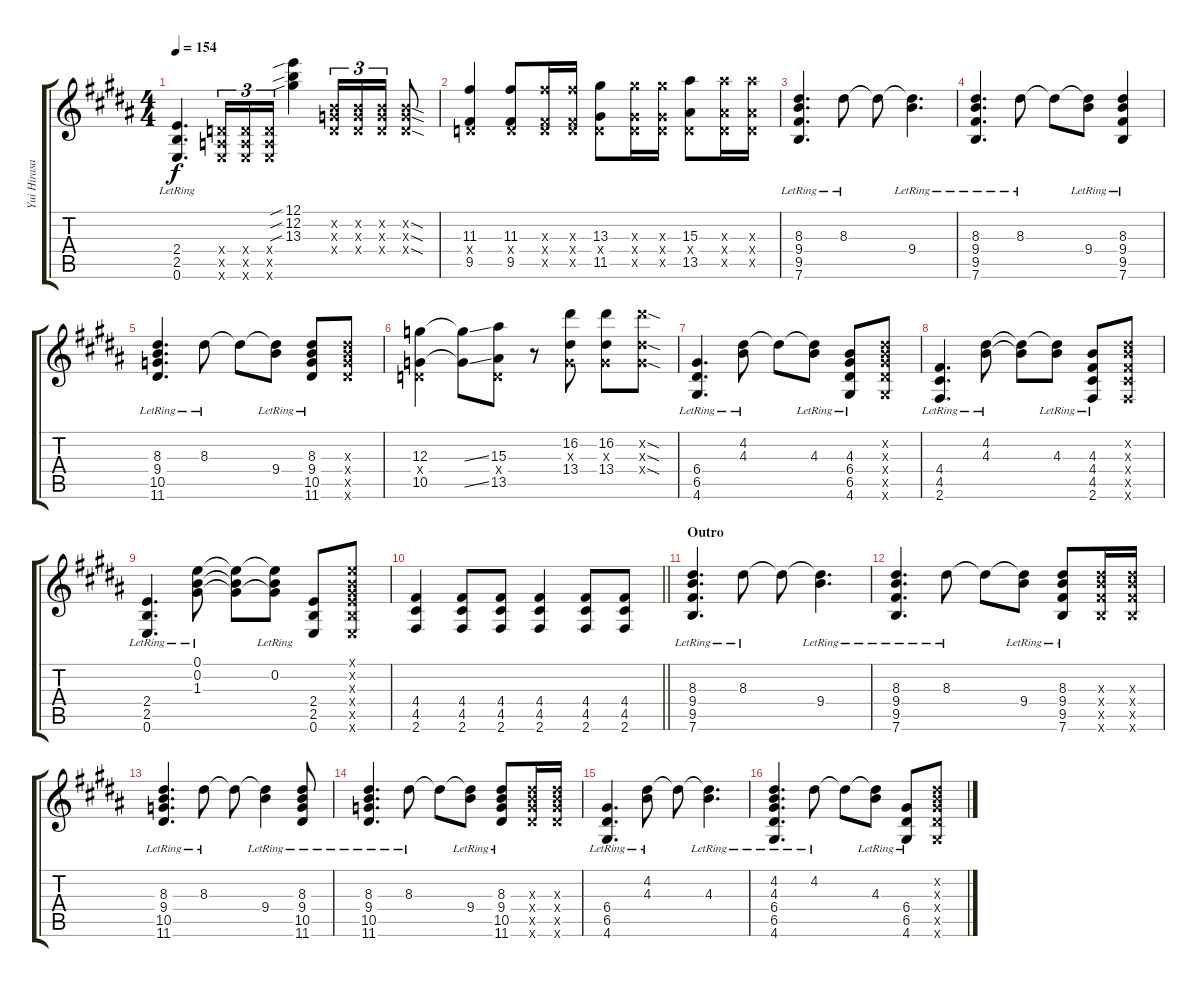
\track ("Yui Hirasawa" "Yui Hirasa") {instrument distortionguitar}
\staff {score tabs}
\tuning (E4 B3 G3 D3 A2 E2) {hide}
\ts (4 4)
\tempo 154
\clef g2
\ks b
(2.4{lr} 2.5{lr} 0.6{lr}).4{d dy f} (0.4{x} 0.5{x} 0.6{x}).16{tu (3 2)} (0.4{x} 0.5{x} 0.6{x}).16{tu (3 2)} (0.4{x} 0.5{x} 0.6{x}).16{tu (3 2)} (12.1{sib} 12.2{sib} 13.3{sib}).4 (0.2{x} 0.3{x} 0.4{x}).16{tu (3 2)} (0.2{x} 0.3{x} 0.4{x}).16{tu (3 2)} (0.2{x} 0.3{x} 0.4{x}).16{tu (3 2)} (0.2{sod x} 0.3{sod x} 0.4{sod x}).8 |
(11.3 0.4{x} 9.5).4 (11.3 0.4{x} 9.5).8 (11.3{x} 0.4{x} 9.5{x}).16 (11.3{x} 0.4{x} 9.5{x}).16 (13.3 0.4{x} 11.5).8 (13.3{x} 0.4{x} 11.5{x}).16 (13.3{x} 0.4{x} 11.5{x}).16 (15.3 0.4{x} 13.5).8 (15.3{x} 0.4{x} 13.5{x}).16 (15.3{x} 0.4{x} 13.5{x}).16 |
(8.3{lr} 9.4{lr} 9.5{lr} 7.6{lr}).4{d} 8.3{lr}.8 8.3{t}.8 (8.3{t} 9.4{lr}).4{d} |
(8.3{lr} 9.4{lr} 9.5{lr} 7.6{lr}).4{d} 8.3{lr}.8 8.3{t}.8 (8.3{t} 9.4{lr}).8 (8.3{lr} 9.4{lr} 9.5{lr} 7.6{lr}).4 |
(8.3{lr} 9.4{lr} 10.5{lr} 11.6{lr}).4{d} 8.3{lr}.8 8.3{t}.8 (8.3{t} 9.4{lr}).8 (8.3{lr} 9.4{lr} 10.5{lr} 11.6{lr}).8 (8.3{x} 9.4{x} 10.5{x} 11.6{x}).8 |
(12.3 0.4{x} 10.5).4 (12.3{ss t} 10.5{ss t}).8 (15.3 0.4{x} 13.5).8 r.8 (16.2 0.3{x} 13.4).8 (16.2 0.3{x} 13.4).8 (16.2{sod x} 0.3{sod x} 13.4{sod x}).8 |
(6.4{lr} 6.5{lr} 4.6{lr}).4{d} (4.2{lr} 4.3{lr}).8 4.2{t}.8 (4.2{t} 4.3{lr}).8 (4.3{lr} 6.4{lr} 6.5{lr} 4.6{lr}).8 (4.2{x} 4.3{x} 6.4{x} 6.5{x} 4.6{x}).8 |
(4.4{lr} 4.5{lr} 2.6{lr}).4{d} (4.2{lr} 4.3{lr}).8 (4.2{t} 4.3{t}).8 (4.2{t} 4.3{lr}).8 (4.3{lr} 4.4{lr} 4.5{lr} 2.6{lr}).8 (4.2{x} 4.3{x} 4.4{x} 4.5{x} 2.6{x}).8 |
(2.4{lr} 2.5{lr} 0.6{lr}).4{d} (0.1{lr} 0.2{lr} 1.3{lr}).8 (0.1{t} 0.2{t} 1.3{t}).8 (0.1{t} 0.2{lr} 1.3{t}).8 (2.4 2.5 0.6).8 (0.1{x} 0.2{x} 1.3{x} 2.4{x} 2.5{x} 0.6{x}).8 |
\barLineRight lightlight
(4.4 4.5 2.6).4 (4.4 4.5 2.6).8 (4.4 4.5 2.6).8 (4.4 4.5 2.6).4 (4.4 4.5 2.6).8 (4.4 4.5 2.6).8 |
\section ("" "Outro")
(8.3{lr} 9.4{lr} 9.5{lr} 7.6{lr}).4{d} 8.3{lr}.8 8.3{t}.8 (8.3{t} 9.4{lr}).4{d} |
(8.3{lr} 9.4{lr} 9.5{lr} 7.6{lr}).4{d} 8.3{lr}.8 8.3{t}.8 (8.3{t} 9.4{lr}).8 (8.3{lr} 9.4{lr} 9.5{lr} 7.6{lr}).8 (8.3{x} 9.4{x} 9.5{x} 7.6{x}).16 (8.3{x} 9.4{x} 9.5{x} 7.6{x}).16 |
(8.3{lr} 9.4{lr} 10.5{lr} 11.6{lr}).4{d} 8.3{lr}.8 8.3{t}.8 (8.3{t} 9.4{lr}).4 (8.3{lr} 9.4{lr} 10.5{lr} 11.6{lr}).8 |
(8.3{lr} 9.4{lr} 10.5{lr} 11.6{lr}).4{d} 8.3{lr}.8 8.3{t}.8 (8.3{t} 9.4{lr}).8 (8.3 9.4{lr} 10.5{lr} 11.6{lr}).8 (8.3{x} 9.4{x} 10.5{x} 11.6{x}).16 (8.3{x} 9.4{x} 10.5{x} 11.6{x}).16 |
(6.4{lr} 6.5{lr} 4.6{lr}).4{d} (4.2{lr} 4.3{lr}).8 4.2{t}.8 (4.2{t} 4.3{lr}).4{d} |
(4.2{lr} 4.3{lr} 6.4{lr} 6.5{lr} 4.6{lr}).4{d} 4.2{lr}.8 4.2{t}.8 (4.2{t} 4.3{lr}).8 (6.4{lr} 6.5{lr} 4.6{lr}).8 (4.2{x} 4.3{x} 6.4{x} 6.5{x} 4.6{x}).8
